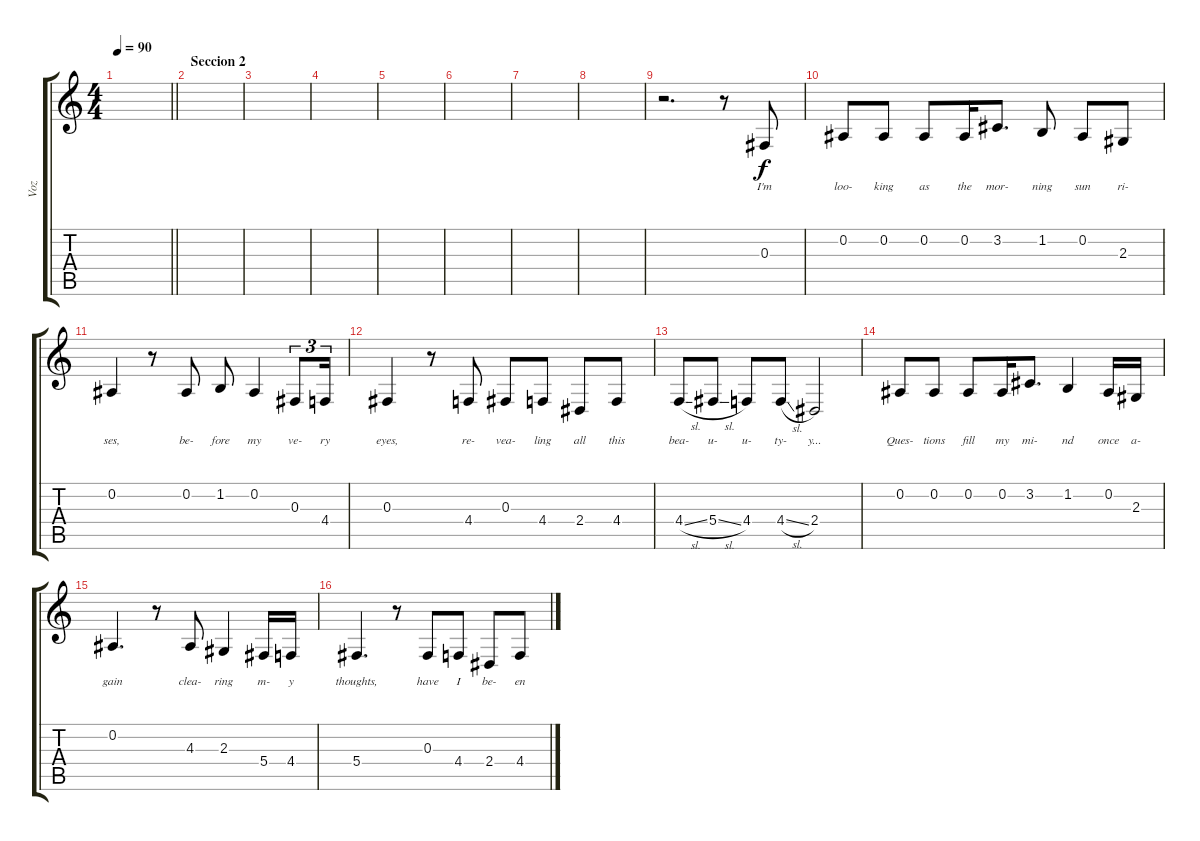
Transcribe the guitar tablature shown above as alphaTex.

\track ("Voz" "Voz") {instrument lead3calliope}
\staff {score tabs}
\tuning (Eb4 Bb3 Gb3 Db3 Ab2 Eb2) {hide}
\ts (4 4)
\tempo 90
\clef g2
\barLineRight lightlight
\ks c
|
\section ("" "Seccion 2")
|
|
|
|
|
|
|
r.2{d} r.8 0.3.8{lyrics (0 "I'm") lyrics (1 "") lyrics (2 "") lyrics (3 "") lyrics (4 "")} |
0.2.8{lyrics (0 "loo-") lyrics (1 "") lyrics (2 "") lyrics (3 "") lyrics (4 "")} 0.2.8{lyrics (0 "king") lyrics (1 "") lyrics (2 "") lyrics (3 "") lyrics (4 "")} 0.2.8{lyrics (0 "as") lyrics (1 "") lyrics (2 "") lyrics (3 "") lyrics (4 "")} 0.2.16{lyrics (0 "the") lyrics (1 "") lyrics (2 "") lyrics (3 "") lyrics (4 "")} 3.2.8{d lyrics (0 "mor-") lyrics (1 "") lyrics (2 "") lyrics (3 "") lyrics (4 "")} 1.2.8{lyrics (0 "ning") lyrics (1 "") lyrics (2 "") lyrics (3 "") lyrics (4 "")} 0.2.8{lyrics (0 "sun") lyrics (1 "") lyrics (2 "") lyrics (3 "") lyrics (4 "")} 2.3.8{lyrics (0 "ri-") lyrics (1 "") lyrics (2 "") lyrics (3 "") lyrics (4 "")} |
0.2.4{lyrics (0 "ses,") lyrics (1 "") lyrics (2 "") lyrics (3 "") lyrics (4 "")} r.8 0.2.8{lyrics (0 "be-") lyrics (1 "") lyrics (2 "") lyrics (3 "") lyrics (4 "")} 1.2.8{lyrics (0 "fore") lyrics (1 "") lyrics (2 "") lyrics (3 "") lyrics (4 "")} 0.2.4{lyrics (0 "my") lyrics (1 "") lyrics (2 "") lyrics (3 "") lyrics (4 "")} 0.3.8{tu (3 2) lyrics (0 "ve-") lyrics (1 "") lyrics (2 "") lyrics (3 "") lyrics (4 "")} 4.4.16{tu (3 2) lyrics (0 "ry") lyrics (1 "") lyrics (2 "") lyrics (3 "") lyrics (4 "")} |
0.3.4{lyrics (0 "eyes,") lyrics (1 "") lyrics (2 "") lyrics (3 "") lyrics (4 "")} r.8 4.4.8{lyrics (0 "re-") lyrics (1 "") lyrics (2 "") lyrics (3 "") lyrics (4 "")} 0.3.8{lyrics (0 "vea-") lyrics (1 "") lyrics (2 "") lyrics (3 "") lyrics (4 "")} 4.4.8{lyrics (0 "ling") lyrics (1 "") lyrics (2 "") lyrics (3 "") lyrics (4 "")} 2.4.8{lyrics (0 "all") lyrics (1 "") lyrics (2 "") lyrics (3 "") lyrics (4 "")} 4.4.8{lyrics (0 "this") lyrics (1 "") lyrics (2 "") lyrics (3 "") lyrics (4 "")} |
4.4{sl}.8{lyrics (0 "bea-") lyrics (1 "") lyrics (2 "") lyrics (3 "") lyrics (4 "")} 5.4{sl}.8{lyrics (0 "u-") lyrics (1 "") lyrics (2 "") lyrics (3 "") lyrics (4 "")} 4.4.8{lyrics (0 "u-") lyrics (1 "") lyrics (2 "") lyrics (3 "") lyrics (4 "")} 4.4{sl}.8{lyrics (0 "ty-") lyrics (1 "") lyrics (2 "") lyrics (3 "") lyrics (4 "")} 2.4.2{lyrics (0 "y...") lyrics (1 "") lyrics (2 "") lyrics (3 "") lyrics (4 "")} |
0.2.8{lyrics (0 "Ques-") lyrics (1 "") lyrics (2 "") lyrics (3 "") lyrics (4 "")} 0.2.8{lyrics (0 "tions") lyrics (1 "") lyrics (2 "") lyrics (3 "") lyrics (4 "")} 0.2.8{lyrics (0 "fill") lyrics (1 "") lyrics (2 "") lyrics (3 "") lyrics (4 "")} 0.2.16{lyrics (0 "my") lyrics (1 "") lyrics (2 "") lyrics (3 "") lyrics (4 "")} 3.2.8{d lyrics (0 "mi-") lyrics (1 "") lyrics (2 "") lyrics (3 "") lyrics (4 "")} 1.2.4{lyrics (0 "nd") lyrics (1 "") lyrics (2 "") lyrics (3 "") lyrics (4 "")} 0.2.16{lyrics (0 "once") lyrics (1 "") lyrics (2 "") lyrics (3 "") lyrics (4 "")} 2.3.16{lyrics (0 "a-") lyrics (1 "") lyrics (2 "") lyrics (3 "") lyrics (4 "")} |
0.2.4{d lyrics (0 "gain") lyrics (1 "") lyrics (2 "") lyrics (3 "") lyrics (4 "")} r.8 4.3.8{lyrics (0 "clea-") lyrics (1 "") lyrics (2 "") lyrics (3 "") lyrics (4 "")} 2.3.4{lyrics (0 "ring") lyrics (1 "") lyrics (2 "") lyrics (3 "") lyrics (4 "")} 5.4.16{lyrics (0 "m-") lyrics (1 "") lyrics (2 "") lyrics (3 "") lyrics (4 "")} 4.4.16{lyrics (0 "y") lyrics (1 "") lyrics (2 "") lyrics (3 "") lyrics (4 "")} |
5.4.4{d lyrics (0 "thoughts,") lyrics (1 "") lyrics (2 "") lyrics (3 "") lyrics (4 "")} r.8 0.3.8{lyrics (0 "have") lyrics (1 "") lyrics (2 "") lyrics (3 "") lyrics (4 "")} 4.4.8{lyrics (0 "I") lyrics (1 "") lyrics (2 "") lyrics (3 "") lyrics (4 "")} 2.4.8{lyrics (0 "be-") lyrics (1 "") lyrics (2 "") lyrics (3 "") lyrics (4 "")} 4.4.8{lyrics (0 "en") lyrics (1 "") lyrics (2 "") lyrics (3 "") lyrics (4 "")}
